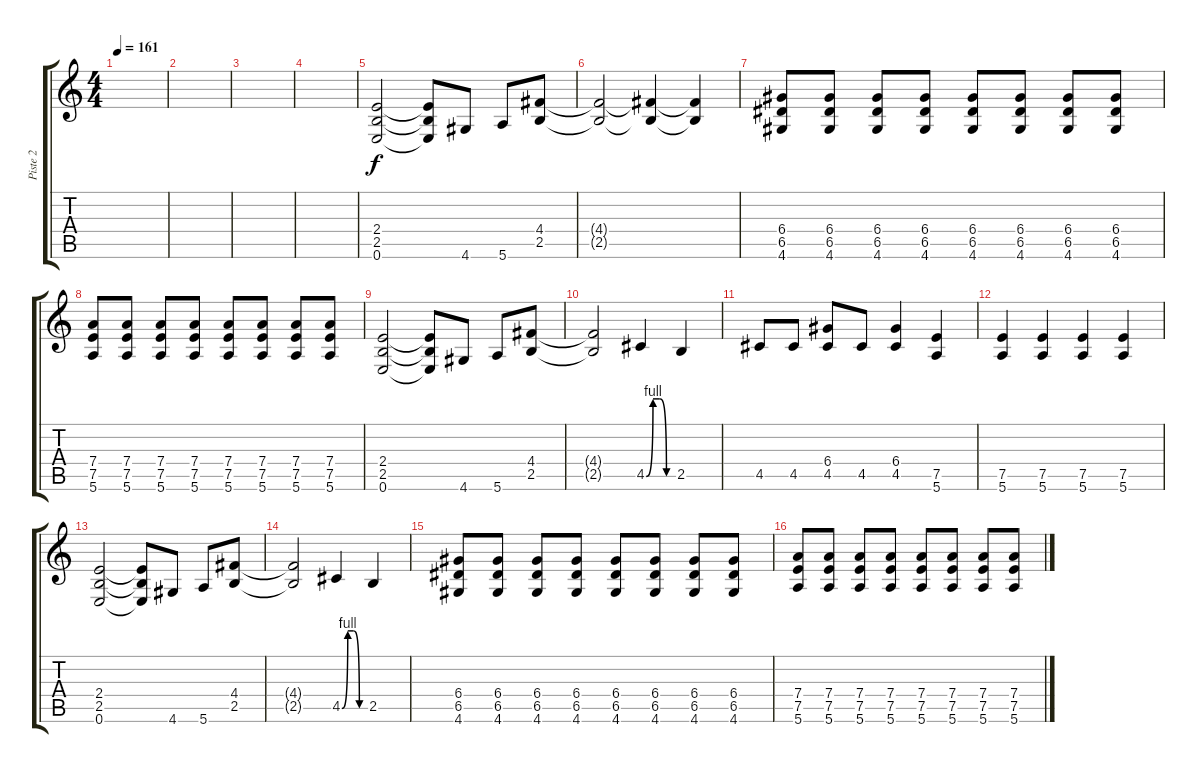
\track ("Piste 2" "Piste 2") {instrument overdrivenguitar}
\staff {score tabs}
\tuning (E4 B3 G3 D3 A2 E2) {hide}
\ts (4 4)
\tempo 161
\clef g2
\ks c
|
|
|
|
(2.4 2.5 0.6).2 (2.4{t} 2.5{t} 0.6{t}).8 4.6.8 5.6.8 (4.4 2.5).8 |
(4.4{t} 2.5{t}).2 (4.4{t} 2.5{t}).4 (4.4{t} 2.5{t}).4 |
(6.4 6.5 4.6).8 (6.4 6.5 4.6).8 (6.4 6.5 4.6).8 (6.4 6.5 4.6).8 (6.4 6.5 4.6).8 (6.4 6.5 4.6).8 (6.4 6.5 4.6).8 (6.4 6.5 4.6).8 |
(7.4 7.5 5.6).8 (7.4 7.5 5.6).8 (7.4 7.5 5.6).8 (7.4 7.5 5.6).8 (7.4 7.5 5.6).8 (7.4 7.5 5.6).8 (7.4 7.5 5.6).8 (7.4 7.5 5.6).8 |
(2.4 2.5 0.6).2 (2.4{t} 2.5{t} 0.6{t}).8 4.6.8 5.6.8 (4.4 2.5).8 |
(4.4{t} 2.5{t}).2 4.5{be (custom 0 0 15 4 30 4 45 0 60 0)}.4 2.5.4 |
4.5.8 4.5.8 (6.4 4.5).8 4.5.8 (6.4 4.5).4 (7.5 5.6).4 |
(7.5 5.6).4 (7.5 5.6).4 (7.5 5.6).4 (7.5 5.6).4 |
(2.4 2.5 0.6).2 (2.4{t} 2.5{t} 0.6{t}).8 4.6.8 5.6.8 (4.4 2.5).8 |
(4.4{t} 2.5{t}).2 4.5{be (custom 0 0 15 4 30 4 45 0 60 0)}.4 2.5.4 |
(6.4 6.5 4.6).8 (6.4 6.5 4.6).8 (6.4 6.5 4.6).8 (6.4 6.5 4.6).8 (6.4 6.5 4.6).8 (6.4 6.5 4.6).8 (6.4 6.5 4.6).8 (6.4 6.5 4.6).8 |
(7.4 7.5 5.6).8 (7.4 7.5 5.6).8 (7.4 7.5 5.6).8 (7.4 7.5 5.6).8 (7.4 7.5 5.6).8 (7.4 7.5 5.6).8 (7.4 7.5 5.6).8 (7.4 7.5 5.6).8
